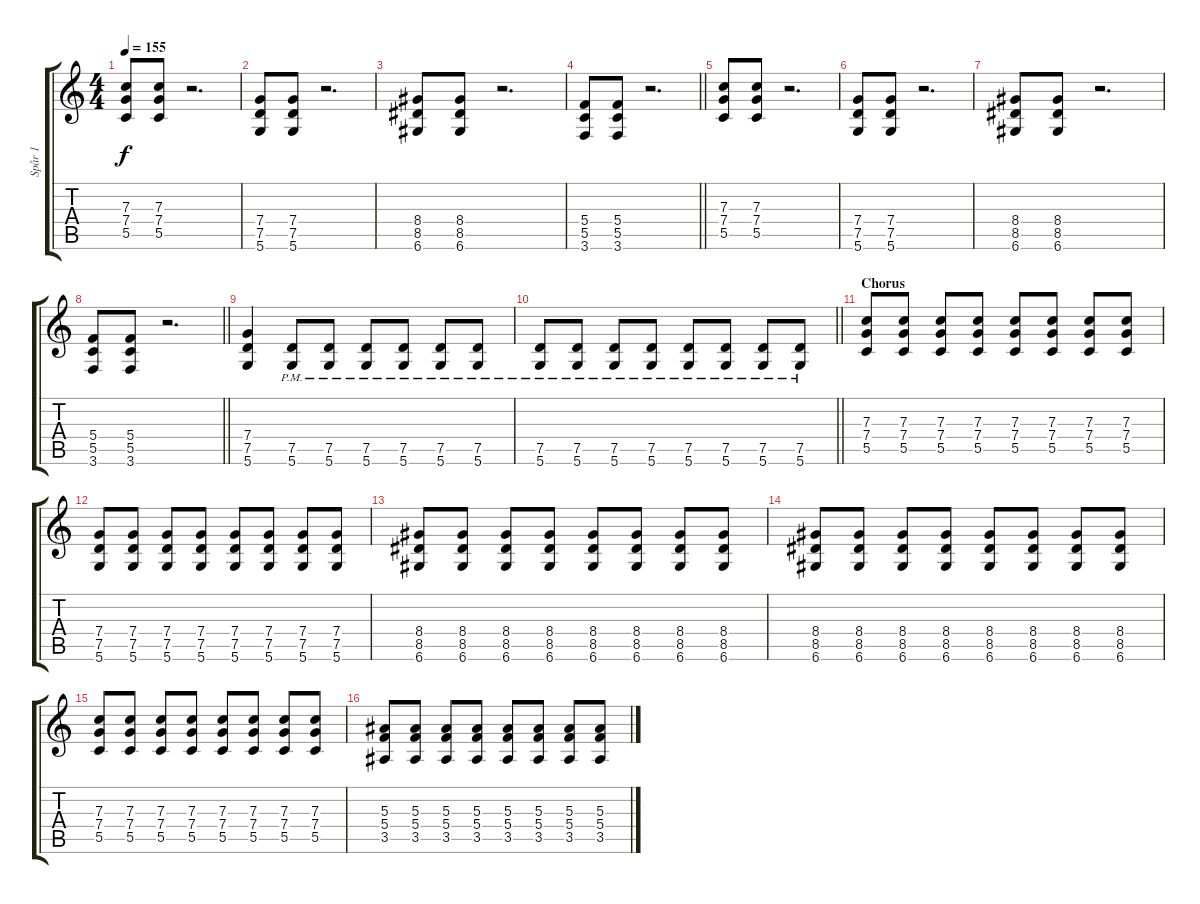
\track ("Spår 1" "Spår 1") {instrument distortionguitar}
\staff {score tabs}
\tuning (D4 A3 F3 C3 G2 D2) {hide}
\ts (4 4)
\tempo 155
\clef g2
\ks c
(7.3 7.4 5.5).8{dy f} (7.3 7.4 5.5).8 r.2{d} |
(7.4 7.5 5.6).8 (7.4 7.5 5.6).8 r.2{d} |
(8.4 8.5 6.6).8 (8.4 8.5 6.6).8 r.2{d} |
\barLineRight lightlight
(5.4 5.5 3.6).8 (5.4 5.5 3.6).8 r.2{d} |
(7.3 7.4 5.5).8 (7.3 7.4 5.5).8 r.2{d} |
(7.4 7.5 5.6).8 (7.4 7.5 5.6).8 r.2{d} |
(8.4 8.5 6.6).8 (8.4 8.5 6.6).8 r.2{d} |
\barLineRight lightlight
(5.4 5.5 3.6).8 (5.4 5.5 3.6).8 r.2{d} |
(7.4 7.5 5.6).4 (7.5{pm} 5.6{pm}).8 (7.5{pm} 5.6{pm}).8 (7.5{pm} 5.6{pm}).8 (7.5{pm} 5.6{pm}).8 (7.5{pm} 5.6{pm}).8 (7.5{pm} 5.6{pm}).8 |
\barLineRight lightlight
(7.5{pm} 5.6{pm}).8 (7.5{pm} 5.6{pm}).8 (7.5{pm} 5.6{pm}).8 (7.5{pm} 5.6{pm}).8 (7.5{pm} 5.6{pm}).8 (7.5{pm} 5.6{pm}).8 (7.5{pm} 5.6{pm}).8 (7.5{pm} 5.6{pm}).8 |
\section ("" "Chorus")
(7.3 7.4 5.5).8 (7.3 7.4 5.5).8 (7.3 7.4 5.5).8 (7.3 7.4 5.5).8 (7.3 7.4 5.5).8 (7.3 7.4 5.5).8 (7.3 7.4 5.5).8 (7.3 7.4 5.5).8 |
(7.4 7.5 5.6).8 (7.4 7.5 5.6).8 (7.4 7.5 5.6).8 (7.4 7.5 5.6).8 (7.4 7.5 5.6).8 (7.4 7.5 5.6).8 (7.4 7.5 5.6).8 (7.4 7.5 5.6).8 |
(8.4 8.5 6.6).8 (8.4 8.5 6.6).8 (8.4 8.5 6.6).8 (8.4 8.5 6.6).8 (8.4 8.5 6.6).8 (8.4 8.5 6.6).8 (8.4 8.5 6.6).8 (8.4 8.5 6.6).8 |
(8.4 8.5 6.6).8 (8.4 8.5 6.6).8 (8.4 8.5 6.6).8 (8.4 8.5 6.6).8 (8.4 8.5 6.6).8 (8.4 8.5 6.6).8 (8.4 8.5 6.6).8 (8.4 8.5 6.6).8 |
(7.3 7.4 5.5).8 (7.3 7.4 5.5).8 (7.3 7.4 5.5).8 (7.3 7.4 5.5).8 (7.3 7.4 5.5).8 (7.3 7.4 5.5).8 (7.3 7.4 5.5).8 (7.3 7.4 5.5).8 |
(5.3 5.4 3.5).8 (5.3 5.4 3.5).8 (5.3 5.4 3.5).8 (5.3 5.4 3.5).8 (5.3 5.4 3.5).8 (5.3 5.4 3.5).8 (5.3 5.4 3.5).8 (5.3 5.4 3.5).8
